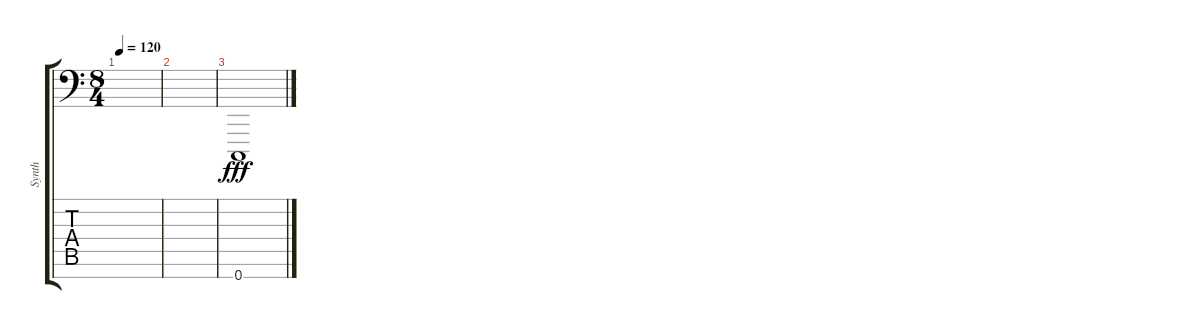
\track ("Synth" "Synth") {instrument stringensemble1}
\staff {score tabs}
\tuning (E4 B3 G3 D3 A2 E2 C-1) {hide}
\ts (8 4)
\tempo 120
\clef f4
\ks c
|
|
0.7.1{dy fff volume 8 instrument gunshot}
